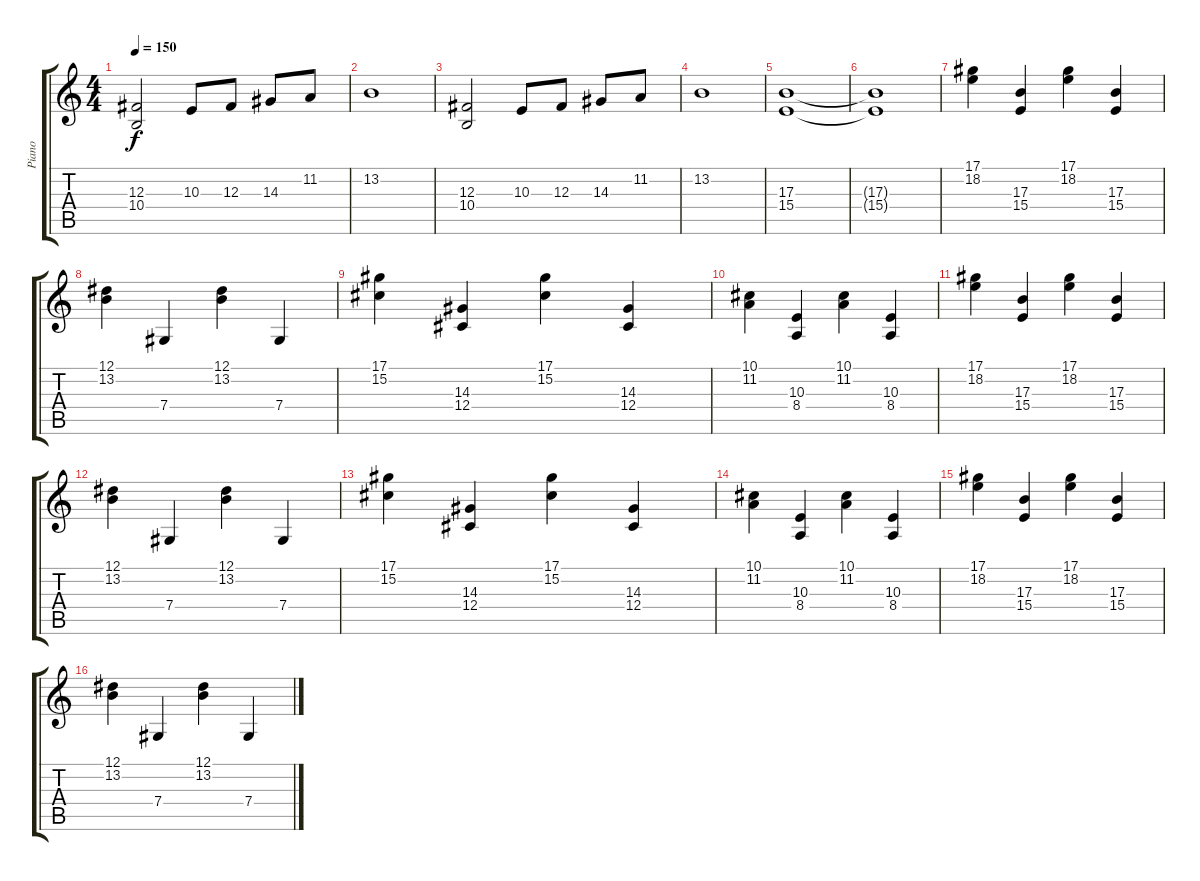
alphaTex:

\track ("Piano" "Piano") {instrument acousticgrandpiano}
\staff {score tabs}
\tuning (Eb4 Bb3 Gb3 Db3 Ab2 Eb2) {hide}
\ts (4 4)
\tempo 150
\clef g2
\ks c
(12.3 10.4).2{dy f} 10.3.8 12.3.8 14.3.8 11.2.8 |
13.2.1 |
(12.3 10.4).2 10.3.8 12.3.8 14.3.8 11.2.8 |
13.2.1 |
(17.3 15.4).1 |
(17.3{t} 15.4{t}).1 |
(17.1 18.2).4{volume 14} (17.3 15.4).4 (17.1 18.2).4 (17.3 15.4).4 |
(12.1 13.2).4 7.4.4 (12.1 13.2).4 7.4.4 |
(17.1 15.2).4 (14.3 12.4).4 (17.1 15.2).4 (14.3 12.4).4 |
(10.1 11.2).4 (10.3 8.4).4 (10.1 11.2).4 (10.3 8.4).4 |
(17.1 18.2).4{volume 14} (17.3 15.4).4 (17.1 18.2).4 (17.3 15.4).4 |
(12.1 13.2).4 7.4.4 (12.1 13.2).4 7.4.4 |
(17.1 15.2).4 (14.3 12.4).4 (17.1 15.2).4 (14.3 12.4).4 |
(10.1 11.2).4 (10.3 8.4).4 (10.1 11.2).4 (10.3 8.4).4 |
(17.1 18.2).4{volume 14} (17.3 15.4).4 (17.1 18.2).4 (17.3 15.4).4 |
(12.1 13.2).4 7.4.4 (12.1 13.2).4 7.4.4
